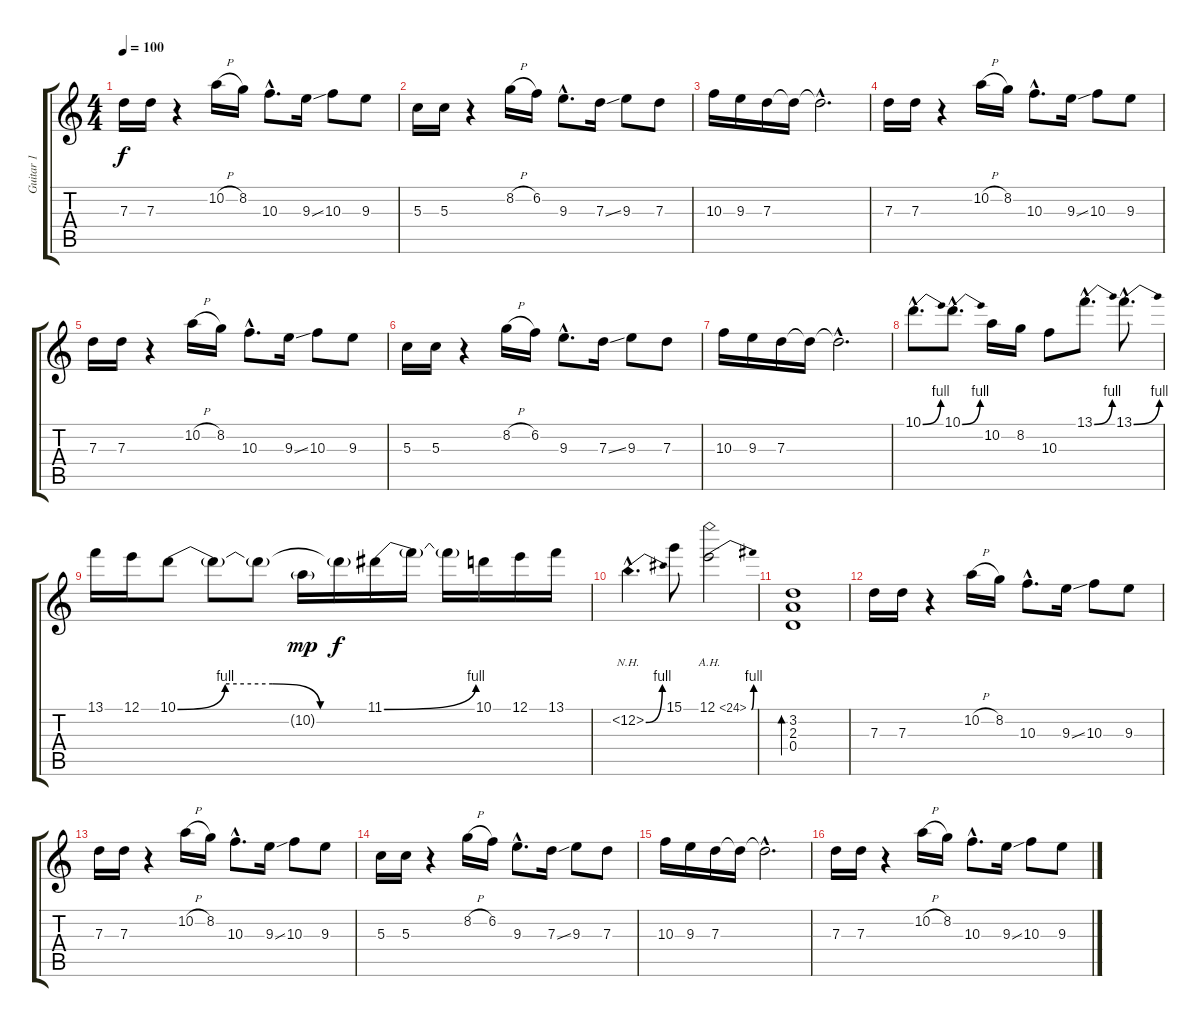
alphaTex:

\track ("Guitar 1" "Guitar 1") {instrument distortionguitar}
\staff {score tabs}
\tuning (E4 B3 G3 D3 A2 E2) {hide}
\ts (4 4)
\tempo 100
\clef g2
\ks c
7.3.16{dy f} 7.3.16 r.4 10.2{h}.16 8.2.16 10.3{hac}.8{d} 9.3{ss}.16 10.3.8 9.3.8 |
5.3.16 5.3.16 r.4 8.2{h}.16 6.2.16 9.3{hac}.8{d} 7.3{ss}.16 9.3.8 7.3.8 |
10.3.16 9.3.16 7.3.16 7.3{t}.16 7.3{hac t}.2{d} |
7.3.16 7.3.16 r.4 10.2{h}.16 8.2.16 10.3{hac}.8{d} 9.3{ss}.16 10.3.8 9.3.8 |
7.3.16 7.3.16 r.4 10.2{h}.16 8.2.16 10.3{hac}.8{d} 9.3{ss}.16 10.3.8 9.3.8 |
5.3.16 5.3.16 r.4 8.2{h}.16 6.2.16 9.3{hac}.8{d} 7.3{ss}.16 9.3.8 7.3.8 |
10.3.16 9.3.16 7.3.16 7.3{t}.16 7.3{hac t}.2{d} |
10.1{be (bend 0 0 60 4) hac}.8{d} 10.1{be (bend 0 0 60 4) hac}.8{d} 10.2.16 8.2.16 10.3.8 13.1{be (bend 0 0 60 4) hac}.8{d} 13.1{be (bend 0 0 60 4) hac}.8{d} |
13.1.16 12.1.16 10.1{be (custom 0 0 15 4 30 4 45 0 60 0)}.8 10.1{t}.8 10.1{t}.8 10.2{g}.16{dy mp} 10.1{t}.16{dy f} 11.1{be (bend 0 0 60 4)}.16 11.1{t}.16 11.1{t}.16 10.1.16 12.1.16 13.1.16 |
13.2{be (bend 0 0 60 4) nh hac}.4{d} 15.1.8 12.1{be (bend 0 0 60 4) ah 12}.2 |
(3.2 2.3 0.4).1{bd 480 volume 7} |
7.3.16{volume 13} 7.3.16 r.4 10.2{h}.16 8.2.16 10.3{hac}.8{d} 9.3{ss}.16 10.3.8 9.3.8 |
7.3.16 7.3.16 r.4 10.2{h}.16 8.2.16 10.3{hac}.8{d} 9.3{ss}.16 10.3.8 9.3.8 |
5.3.16 5.3.16 r.4 8.2{h}.16 6.2.16 9.3{hac}.8{d} 7.3{ss}.16 9.3.8 7.3.8 |
10.3.16 9.3.16 7.3.16 7.3{t}.16 7.3{hac t}.2{d} |
7.3.16 7.3.16 r.4 10.2{h}.16 8.2.16 10.3{hac}.8{d} 9.3{ss}.16 10.3.8 9.3.8
